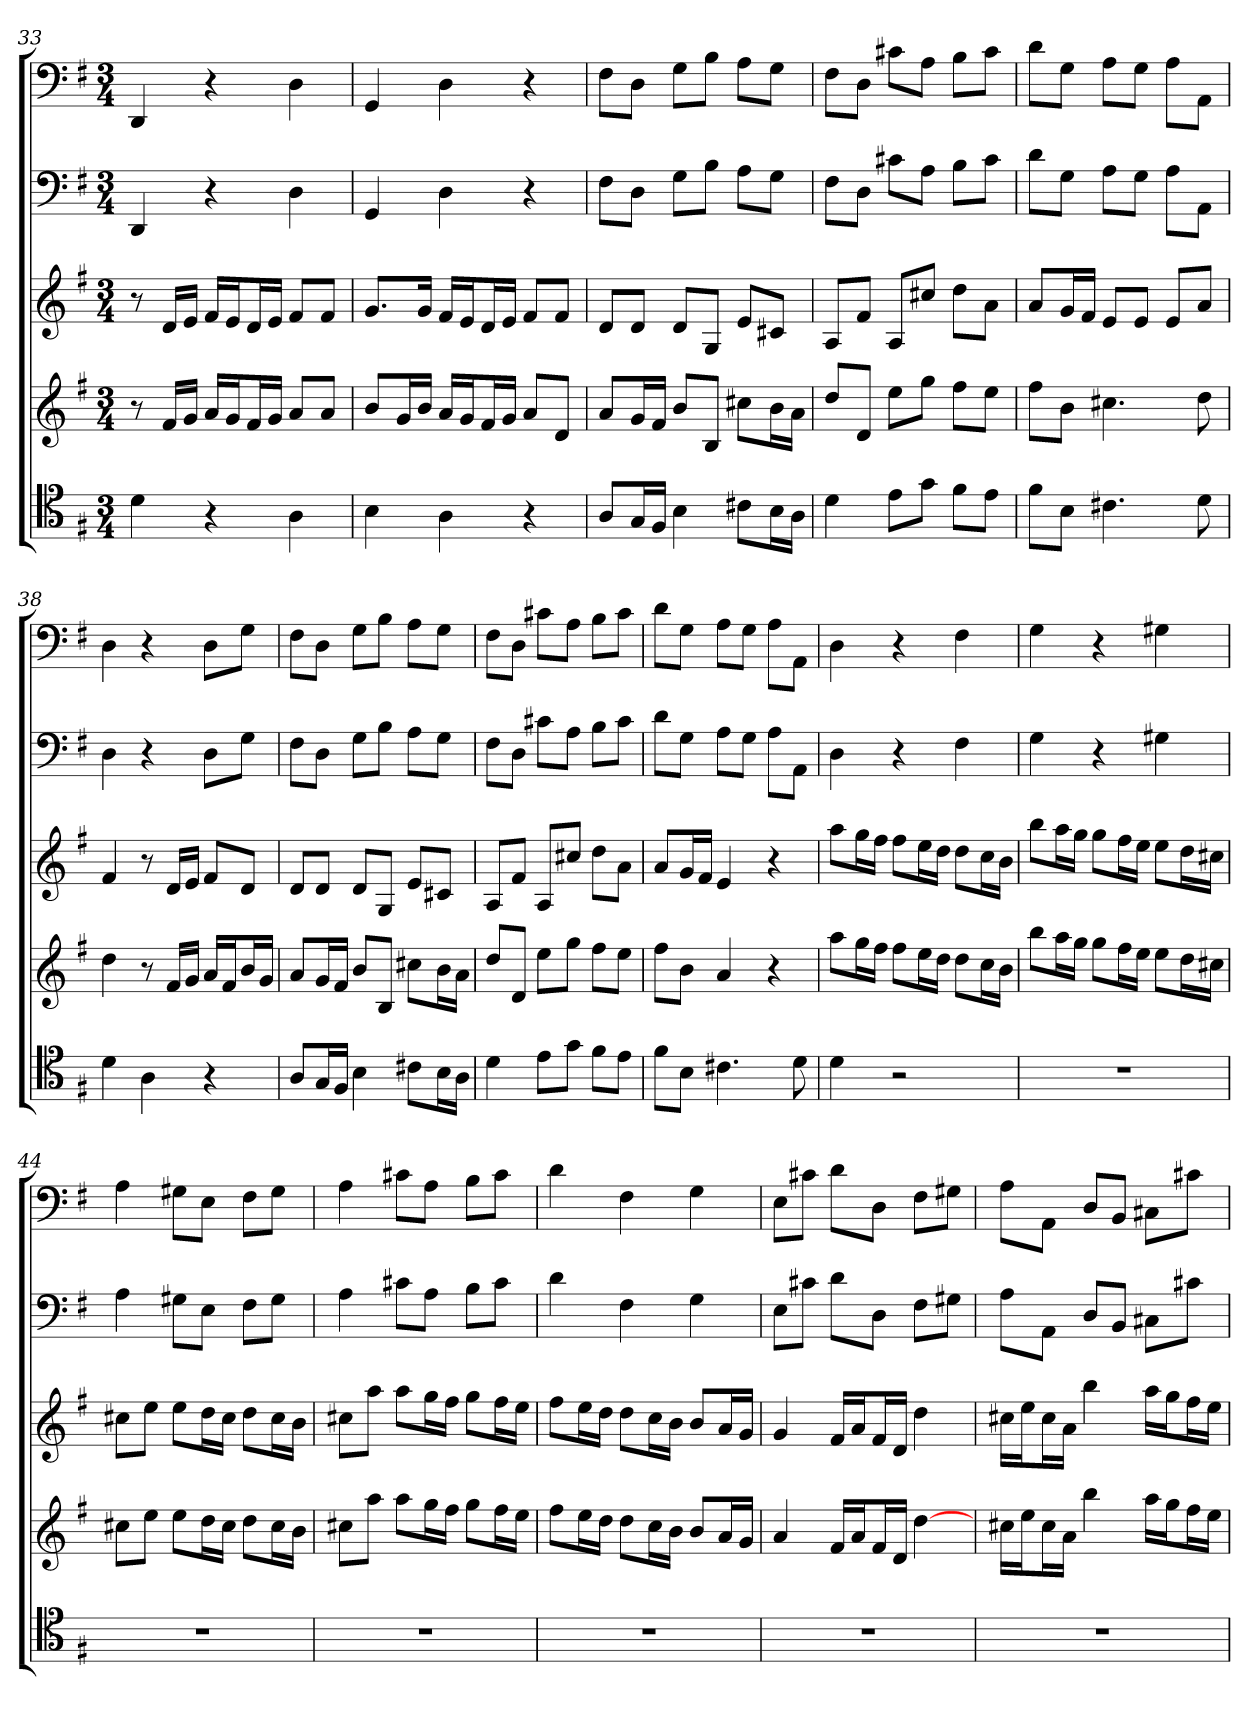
**kern	**kern	**kern	**kern	**kern
*part5	*part4	*part3	*part2	*part1
*staff5	*staff4	*staff3	*staff2	*staff1
*clefC4	*	*	*clefF4	*clefF4
*k[f#]	*k[f#]	*k[f#]	*k[f#]	*k[f#]
*G:	*G:	*G:	*G:	*G:
*M3/4	*M3/4	*M3/4	*M3/4	*M3/4
=33	=33	=33	=33	=33
4d	8r	8r	4DD	4DD
.	16f#LL	16dLL	.	.
.	16gJJ	16eJJ	.	.
4r	16aLL	16f#LL	4r	4r
.	16gJ	16eJ	.	.
.	16f#L	16dL	.	.
.	16gJJ	16eJJ	.	.
4A	8aL	8f#L	4D	4D
.	8aJ	8f#J	.	.
=34	=34	=34	=34	=34
4B	8bL	8.gL	4GG	4GG
.	16gL	.	.	.
.	16bJJ	16gJk	.	.
4A	16aLL	16f#LL	4D	4D
.	16gJ	16eJ	.	.
.	16f#L	16dL	.	.
.	16gJJ	16eJJ	.	.
4r	8aL	8f#L	4r	4r
.	8dJ	8f#J	.	.
=35	=35	=35	=35	=35
8A/L	8aL	8dL	8F#\L	8F#\L
16G/L	16gL	8dJ	8D\J	8D\J
16F#/JJ	16f#JJ	.	.	.
4B	8bL	8dL	8G\L	8G\L
.	8BJ	8GJ	8B\J	8B\J
8c#X\L	8cc#XL	8eL	8A\L	8A\L
16B\L	16bL	8c#XJ	8G\J	8G\J
16A\JJ	16aJJ	.	.	.
=36	=36	=36	=36	=36
4d	8ddL	8AL	8F#\L	8F#\L
.	8dJ	8f#J	8D\J	8D\J
8e\L	8eeL	8AL	8c#X\L	8c#X\L
8g\J	8ggJ	8cc#XJ	8A\J	8A\J
8f#\L	8ff#L	8ddL	8B\L	8B\L
8e\J	8eeJ	8aJ	8c#\J	8c#\J
=37	=37	=37	=37	=37
8f#\L	8ff#L	8aL	8d\L	8d\L
8B\J	8bJ	16gL	8G\J	8G\J
.	.	16f#JJ	.	.
4.c#X	4.cc#X	8eL	8A\L	8A\L
.	.	8eJ	8G\J	8G\J
.	.	8eL	8A\L	8A\L
8d	8dd	8aJ	8AA\J	8AA\J
=38	=38	=38	=38	=38
4d	4dd	4f#	4D	4D
4A	8r	8r	4r	4r
.	16f#LL	16dLL	.	.
.	16gJJ	16eJJ	.	.
4r	16aLL	8f#L	8D\L	8D\L
.	16f#J	.	.	.
.	16bL	8dJ	8G\J	8G\J
.	16gJJ	.	.	.
=39	=39	=39	=39	=39
8A/L	8aL	8dL	8F#\L	8F#\L
16G/L	16gL	8dJ	8D\J	8D\J
16F#/JJ	16f#JJ	.	.	.
4B	8bL	8dL	8G\L	8G\L
.	8BJ	8GJ	8B\J	8B\J
8c#X\L	8cc#XL	8eL	8A\L	8A\L
16B\L	16bL	8c#XJ	8G\J	8G\J
16A\JJ	16aJJ	.	.	.
=40	=40	=40	=40	=40
4d	8ddL	8AL	8F#\L	8F#\L
.	8dJ	8f#J	8D\J	8D\J
8e\L	8eeL	8AL	8c#X\L	8c#X\L
8g\J	8ggJ	8cc#XJ	8A\J	8A\J
8f#\L	8ff#L	8ddL	8B\L	8B\L
8e\J	8eeJ	8aJ	8c#\J	8c#\J
=41	=41	=41	=41	=41
8f#\L	8ff#L	8aL	8d\L	8d\L
8B\J	8bJ	16gL	8G\J	8G\J
.	.	16f#JJ	.	.
4.c#X	4a	4e	8A\L	8A\L
.	.	.	8G\J	8G\J
.	4r	4r	8A\L	8A\L
8d	.	.	8AA\J	8AA\J
=42	=42	=42	=42	=42
4d	8aaL	8aaL	4D	4D
.	16ggL	16ggL	.	.
.	16ff#JJ	16ff#JJ	.	.
2r	8ff#L	8ff#L	4r	4r
.	16eeL	16eeL	.	.
.	16ddJJ	16ddJJ	.	.
.	8ddL	8ddL	4F#	4F#
.	16ccL	16ccL	.	.
.	16bJJ	16bJJ	.	.
=43	=43	=43	=43	=43
2.r	8bbL	8bbL	4G	4G
.	16aaL	16aaL	.	.
.	16ggJJ	16ggJJ	.	.
.	8ggL	8ggL	4r	4r
.	16ff#L	16ff#L	.	.
.	16eeJJ	16eeJJ	.	.
.	8eeL	8eeL	4G#X	4G#X
.	16ddL	16ddL	.	.
.	16cc#XJJ	16cc#XJJ	.	.
=44	=44	=44	=44	=44
2.r	8cc#XL	8cc#XL	4A	4A
.	8eeJ	8eeJ	.	.
.	8eeL	8eeL	8G#X\L	8G#X\L
.	16ddL	16ddL	8E\J	8E\J
.	16cc#JJ	16cc#JJ	.	.
.	8ddL	8ddL	8F#\L	8F#\L
.	16cc#L	16cc#L	8G#\J	8G#\J
.	16bJJ	16bJJ	.	.
=45	=45	=45	=45	=45
2.r	8cc#XL	8cc#XL	4A	4A
.	8aaJ	8aaJ	.	.
.	8aaL	8aaL	8c#X\L	8c#X\L
.	16ggL	16ggL	8A\J	8A\J
.	16ff#JJ	16ff#JJ	.	.
.	8ggL	8ggL	8B\L	8B\L
.	16ff#L	16ff#L	8c#\J	8c#\J
.	16eeJJ	16eeJJ	.	.
=46	=46	=46	=46	=46
2.r	8ff#L	8ff#L	4d	4d
.	16eeL	16eeL	.	.
.	16ddJJ	16ddJJ	.	.
.	8ddL	8ddL	4F#	4F#
.	16ccL	16ccL	.	.
.	16bJJ	16bJJ	.	.
.	8bL	8bL	4G	4G
.	16aL	16aL	.	.
.	16gJJ	16gJJ	.	.
=47	=47	=47	=47	=47
2.r	4a	4g	8E\L	8E\L
.	.	.	8c#X\J	8c#X\J
.	16f#LL	16f#LL	8d\L	8d\L
.	16aJ	16aJ	.	.
.	16f#L	16f#L	8D\J	8D\J
.	16dJJ	16dJJ	.	.
.	[4dd	4dd	8F#\L	8F#\L
.	.	.	8G#X\J	8G#X\J
=48	=48	=48	=48	=48
2.r	16cc#XLL	16cc#XLL	8A\L	8A\L
.	16eeJ	16eeJ	.	.
.	16cc#L	16cc#L	8AA\J	8AA\J
.	16aJJ	16aJJ	.	.
.	4bb	4bb	8D/L	8D/L
.	.	.	8BB/J	8BB/J
.	16aaLL	16aaLL	8C#X\L	8C#X\L
.	16ggJ	16ggJ	.	.
.	16ff#L	16ff#L	8c#X\J	8c#X\J
.	16eeJJ	16eeJJ	.	.
=	=	=	=	=
*-	*-	*-	*-	*-
